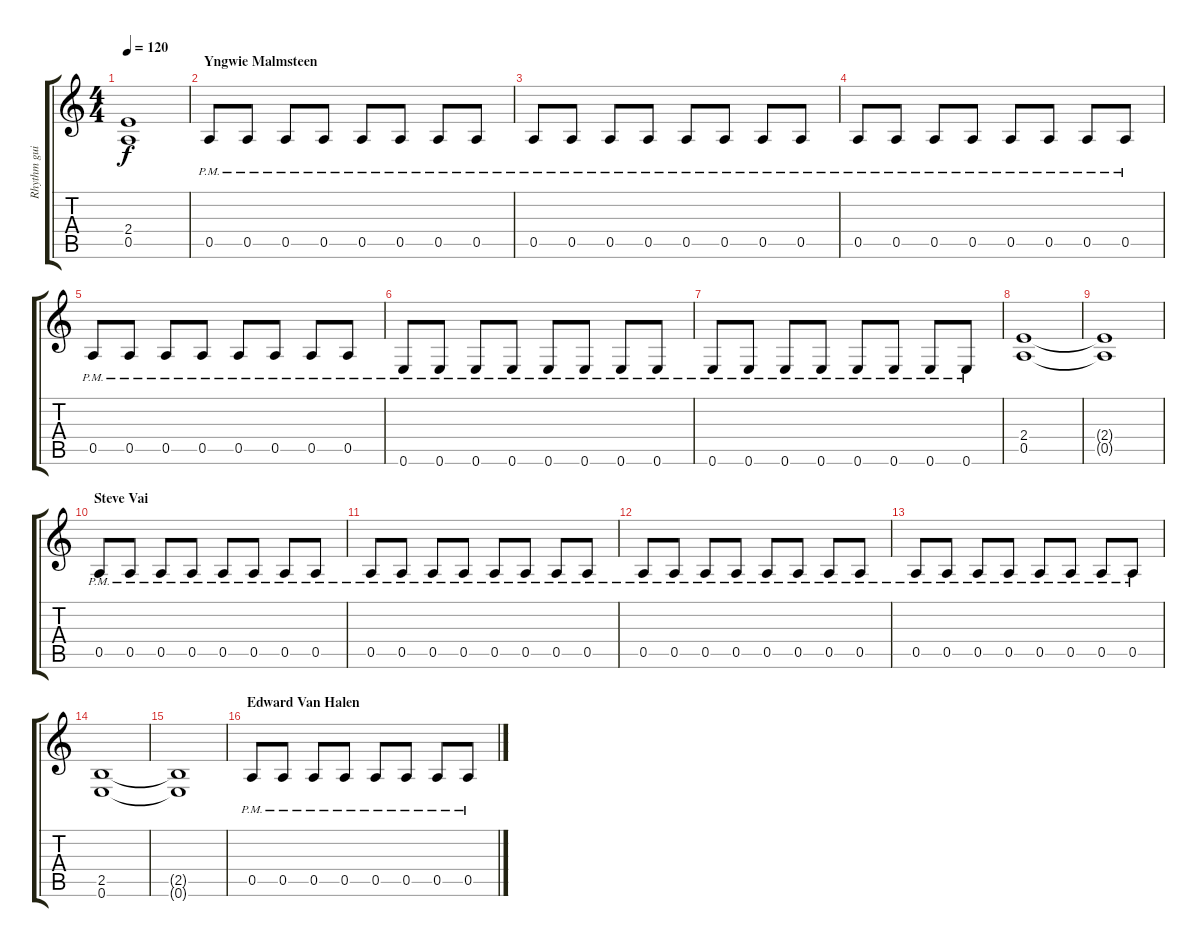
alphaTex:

\track ("Rhythm guitar" "Rhythm gui") {instrument overdrivenguitar}
\staff {score tabs}
\tuning (E4 B3 G3 D3 A2 E2) {hide}
\ts (4 4)
\tempo 120
\clef g2
\ks c
(2.4{t} 0.5{t}).1{dy f} |
\section ("" "Yngwie Malmsteen")
0.5{pm}.8 0.5{pm}.8 0.5{pm}.8 0.5{pm}.8 0.5{pm}.8 0.5{pm}.8 0.5{pm}.8 0.5{pm}.8 |
0.5{pm}.8 0.5{pm}.8 0.5{pm}.8 0.5{pm}.8 0.5{pm}.8 0.5{pm}.8 0.5{pm}.8 0.5{pm}.8 |
0.5{pm}.8 0.5{pm}.8 0.5{pm}.8 0.5{pm}.8 0.5{pm}.8 0.5{pm}.8 0.5{pm}.8 0.5{pm}.8 |
0.5{pm}.8 0.5{pm}.8 0.5{pm}.8 0.5{pm}.8 0.5{pm}.8 0.5{pm}.8 0.5{pm}.8 0.5{pm}.8 |
0.6{pm}.8 0.6{pm}.8 0.6{pm}.8 0.6{pm}.8 0.6{pm}.8 0.6{pm}.8 0.6{pm}.8 0.6{pm}.8 |
0.6{pm}.8 0.6{pm}.8 0.6{pm}.8 0.6{pm}.8 0.6{pm}.8 0.6{pm}.8 0.6{pm}.8 0.6{pm}.8 |
(2.4 0.5).1 |
(2.4{t} 0.5{t}).1 |
\section ("" "Steve Vai")
0.5{pm}.8 0.5{pm}.8 0.5{pm}.8 0.5{pm}.8 0.5{pm}.8 0.5{pm}.8 0.5{pm}.8 0.5{pm}.8 |
0.5{pm}.8 0.5{pm}.8 0.5{pm}.8 0.5{pm}.8 0.5{pm}.8 0.5{pm}.8 0.5{pm}.8 0.5{pm}.8 |
0.5{pm}.8 0.5{pm}.8 0.5{pm}.8 0.5{pm}.8 0.5{pm}.8 0.5{pm}.8 0.5{pm}.8 0.5{pm}.8 |
0.5{pm}.8 0.5{pm}.8 0.5{pm}.8 0.5{pm}.8 0.5{pm}.8 0.5{pm}.8 0.5{pm}.8 0.5{pm}.8 |
(2.5 0.6).1 |
(2.5{t} 0.6{t}).1 |
\section ("" "Edward Van Halen")
0.5{pm}.8 0.5{pm}.8 0.5{pm}.8 0.5{pm}.8 0.5{pm}.8 0.5{pm}.8 0.5{pm}.8 0.5{pm}.8
